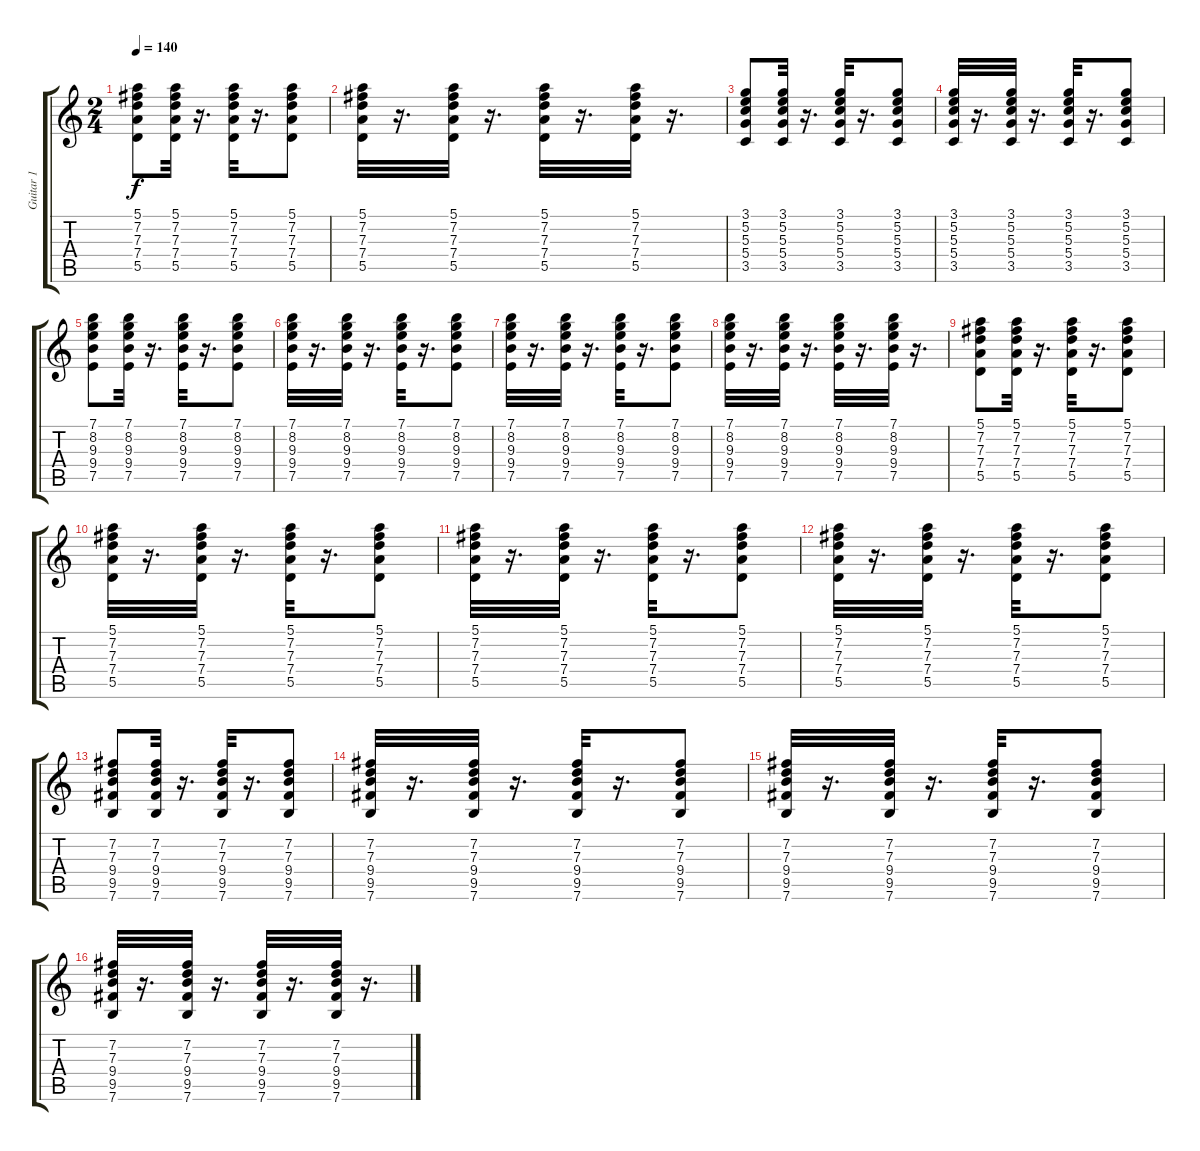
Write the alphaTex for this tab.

\track ("Guitar 1" "Guitar 1") {instrument acousticguitarsteel}
\staff {score tabs}
\tuning (E4 B3 G3 D3 A2 E2) {hide}
\ts (2 4)
\tempo 140
\clef g2
\ks c
(5.1 7.2 7.3 7.4 5.5).8{dy f} (5.1 7.2 7.3 7.4 5.5).32 r.16{d} (5.1 7.2 7.3 7.4 5.5).32 r.16{d} (5.1 7.2 7.3 7.4 5.5).8 |
(5.1 7.2 7.3 7.4 5.5).32 r.16{d} (5.1 7.2 7.3 7.4 5.5).32 r.16{d} (5.1 7.2 7.3 7.4 5.5).32 r.16{d} (5.1 7.2 7.3 7.4 5.5).32 r.16{d} |
(3.1 5.2 5.3 5.4 3.5).8 (3.1 5.2 5.3 5.4 3.5).32 r.16{d} (3.1 5.2 5.3 5.4 3.5).32 r.16{d} (3.1 5.2 5.3 5.4 3.5).8 |
(3.1 5.2 5.3 5.4 3.5).32 r.16{d} (3.1 5.2 5.3 5.4 3.5).32 r.16{d} (3.1 5.2 5.3 5.4 3.5).32 r.16{d} (3.1 5.2 5.3 5.4 3.5).8 |
(7.1 8.2 9.3 9.4 7.5).8 (7.1 8.2 9.3 9.4 7.5).32 r.16{d} (7.1 8.2 9.3 9.4 7.5).32 r.16{d} (7.1 8.2 9.3 9.4 7.5).8 |
(7.1 8.2 9.3 9.4 7.5).32 r.16{d} (7.1 8.2 9.3 9.4 7.5).32 r.16{d} (7.1 8.2 9.3 9.4 7.5).32 r.16{d} (7.1 8.2 9.3 9.4 7.5).8 |
(7.1 8.2 9.3 9.4 7.5).32 r.16{d} (7.1 8.2 9.3 9.4 7.5).32 r.16{d} (7.1 8.2 9.3 9.4 7.5).32 r.16{d} (7.1 8.2 9.3 9.4 7.5).8 |
(7.1 8.2 9.3 9.4 7.5).32 r.16{d} (7.1 8.2 9.3 9.4 7.5).32 r.16{d} (7.1 8.2 9.3 9.4 7.5).32 r.16{d} (7.1 8.2 9.3 9.4 7.5).32 r.16{d} |
(5.1 7.2 7.3 7.4 5.5).8 (5.1 7.2 7.3 7.4 5.5).32 r.16{d} (5.1 7.2 7.3 7.4 5.5).32 r.16{d} (5.1 7.2 7.3 7.4 5.5).8 |
(5.1 7.2 7.3 7.4 5.5).32 r.16{d} (5.1 7.2 7.3 7.4 5.5).32 r.16{d} (5.1 7.2 7.3 7.4 5.5).32 r.16{d} (5.1 7.2 7.3 7.4 5.5).8 |
(5.1 7.2 7.3 7.4 5.5).32 r.16{d} (5.1 7.2 7.3 7.4 5.5).32 r.16{d} (5.1 7.2 7.3 7.4 5.5).32 r.16{d} (5.1 7.2 7.3 7.4 5.5).8 |
(5.1 7.2 7.3 7.4 5.5).32 r.16{d} (5.1 7.2 7.3 7.4 5.5).32 r.16{d} (5.1 7.2 7.3 7.4 5.5).32 r.16{d} (5.1 7.2 7.3 7.4 5.5).8 |
(7.2 7.3 9.4 9.5 7.6).8 (7.2 7.3 9.4 9.5 7.6).32 r.16{d} (7.2 7.3 9.4 9.5 7.6).32 r.16{d} (7.2 7.3 9.4 9.5 7.6).8 |
(7.2 7.3 9.4 9.5 7.6).32 r.16{d} (7.2 7.3 9.4 9.5 7.6).32 r.16{d} (7.2 7.3 9.4 9.5 7.6).32 r.16{d} (7.2 7.3 9.4 9.5 7.6).8 |
(7.2 7.3 9.4 9.5 7.6).32 r.16{d} (7.2 7.3 9.4 9.5 7.6).32 r.16{d} (7.2 7.3 9.4 9.5 7.6).32 r.16{d} (7.2 7.3 9.4 9.5 7.6).8 |
(7.2 7.3 9.4 9.5 7.6).32 r.16{d} (7.2 7.3 9.4 9.5 7.6).32 r.16{d} (7.2 7.3 9.4 9.5 7.6).32 r.16{d} (7.2 7.3 9.4 9.5 7.6).32 r.16{d}
